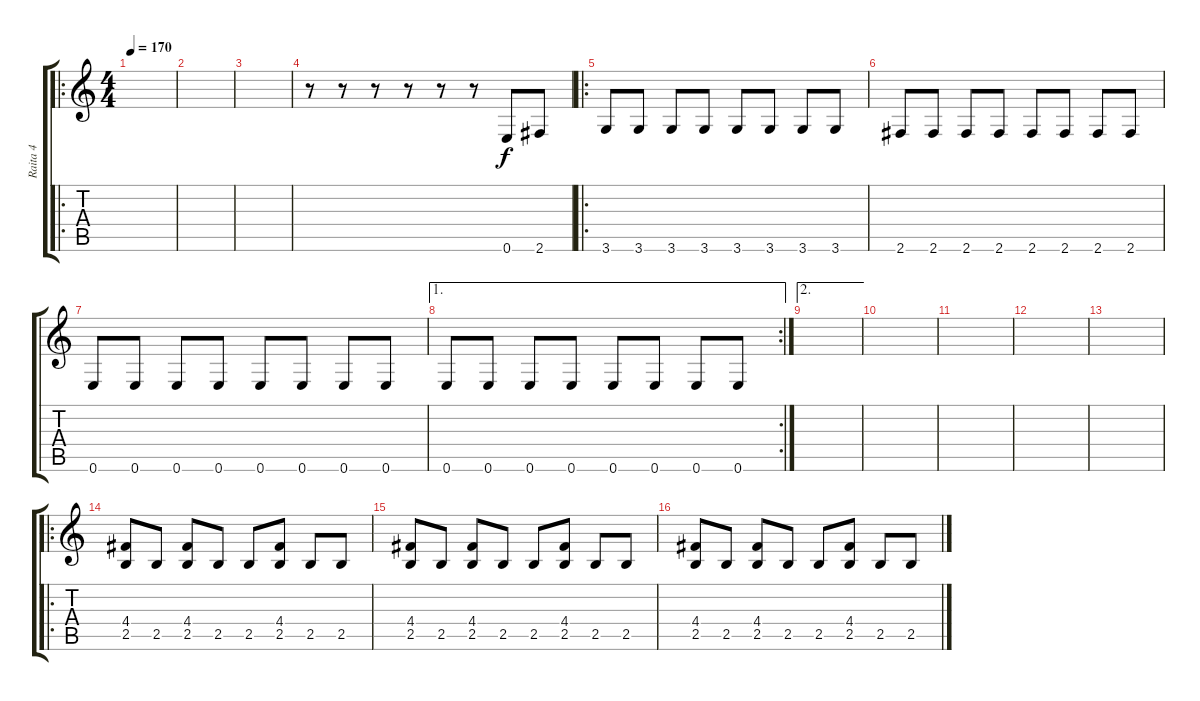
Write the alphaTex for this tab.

\track ("Raita 4" "Raita 4") {instrument distortionguitar}
\staff {score tabs}
\tuning (E4 B3 G3 D3 A2 E2) {hide}
\ro
\ts (4 4)
\tempo 170
\clef g2
\ks c
|
|
|
r.8 r.8 r.8 r.8 r.8 r.8 0.6.8 2.6.8 |
\ro
3.6.8 3.6.8 3.6.8 3.6.8 3.6.8 3.6.8 3.6.8 3.6.8 |
2.6.8 2.6.8 2.6.8 2.6.8 2.6.8 2.6.8 2.6.8 2.6.8 |
0.6.8 0.6.8 0.6.8 0.6.8 0.6.8 0.6.8 0.6.8 0.6.8 |
\ae 1
\rc 2
0.6.8 0.6.8 0.6.8 0.6.8 0.6.8 0.6.8 0.6.8 0.6.8 |
\ae 2
|
|
|
|
|
\ro
(4.4 2.5).8 2.5.8 (4.4 2.5).8 2.5.8 2.5.8 (4.4 2.5).8 2.5.8 2.5.8 |
(4.4 2.5).8 2.5.8 (4.4 2.5).8 2.5.8 2.5.8 (4.4 2.5).8 2.5.8 2.5.8 |
(4.4 2.5).8 2.5.8 (4.4 2.5).8 2.5.8 2.5.8 (4.4 2.5).8 2.5.8 2.5.8
